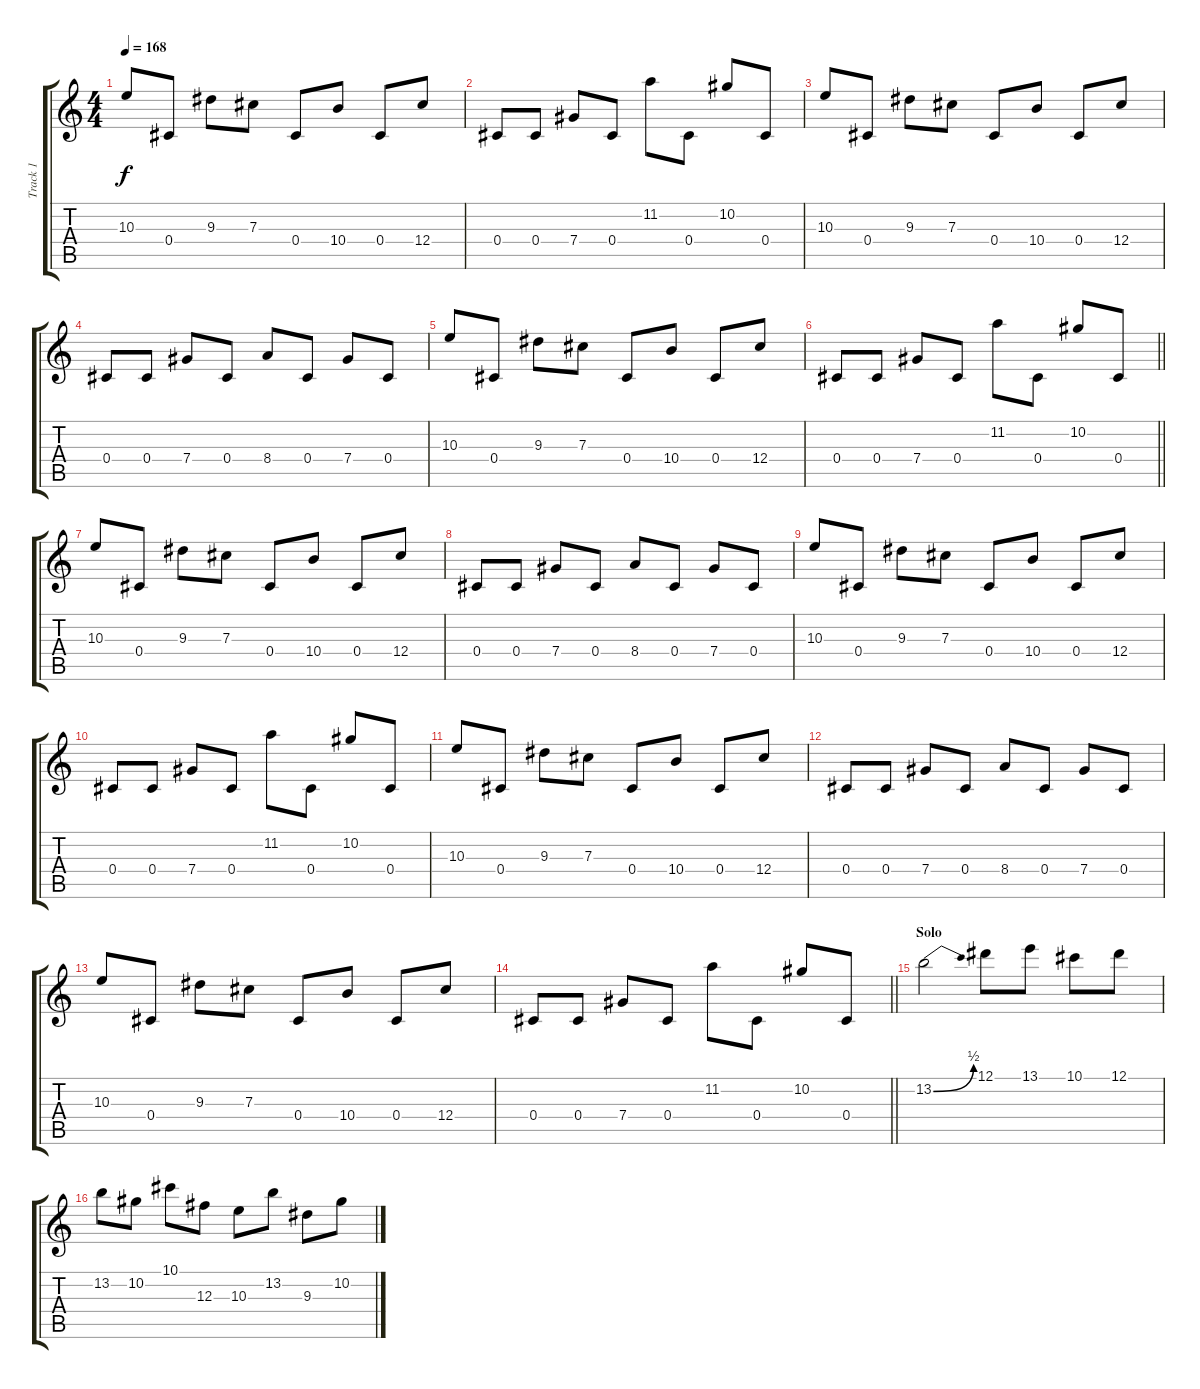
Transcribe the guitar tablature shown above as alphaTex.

\track ("Track 1" "Track 1") {instrument distortionguitar}
\staff {score tabs}
\tuning (Eb4 Bb3 Gb3 Db3 Ab2 Db2) {hide}
\ts (4 4)
\tempo 168
\clef g2
\ks c
10.3.8{dy f} 0.4.8 9.3.8 7.3.8 0.4.8 10.4.8 0.4.8 12.4.8 |
0.4.8 0.4.8 7.4.8 0.4.8 11.2.8 0.4.8 10.2.8 0.4.8 |
10.3.8 0.4.8 9.3.8 7.3.8 0.4.8 10.4.8 0.4.8 12.4.8 |
0.4.8 0.4.8 7.4.8 0.4.8 8.4.8 0.4.8 7.4.8 0.4.8 |
10.3.8 0.4.8 9.3.8 7.3.8 0.4.8 10.4.8 0.4.8 12.4.8 |
\barLineRight lightlight
0.4.8 0.4.8 7.4.8 0.4.8 11.2.8 0.4.8 10.2.8 0.4.8 |
10.3.8 0.4.8 9.3.8 7.3.8 0.4.8 10.4.8 0.4.8 12.4.8 |
0.4.8 0.4.8 7.4.8 0.4.8 8.4.8 0.4.8 7.4.8 0.4.8 |
10.3.8 0.4.8 9.3.8 7.3.8 0.4.8 10.4.8 0.4.8 12.4.8 |
0.4.8 0.4.8 7.4.8 0.4.8 11.2.8 0.4.8 10.2.8 0.4.8 |
10.3.8 0.4.8 9.3.8 7.3.8 0.4.8 10.4.8 0.4.8 12.4.8 |
0.4.8 0.4.8 7.4.8 0.4.8 8.4.8 0.4.8 7.4.8 0.4.8 |
10.3.8 0.4.8 9.3.8 7.3.8 0.4.8 10.4.8 0.4.8 12.4.8 |
\barLineRight lightlight
0.4.8 0.4.8 7.4.8 0.4.8 11.2.8 0.4.8 10.2.8 0.4.8 |
\section ("" "Solo")
13.2{be (bend 0 0 60 2)}.2 12.1.8 13.1.8 10.1.8 12.1.8 |
13.2.8 10.2.8 10.1.8 12.3.8 10.3.8 13.2.8 9.3.8 10.2.8
